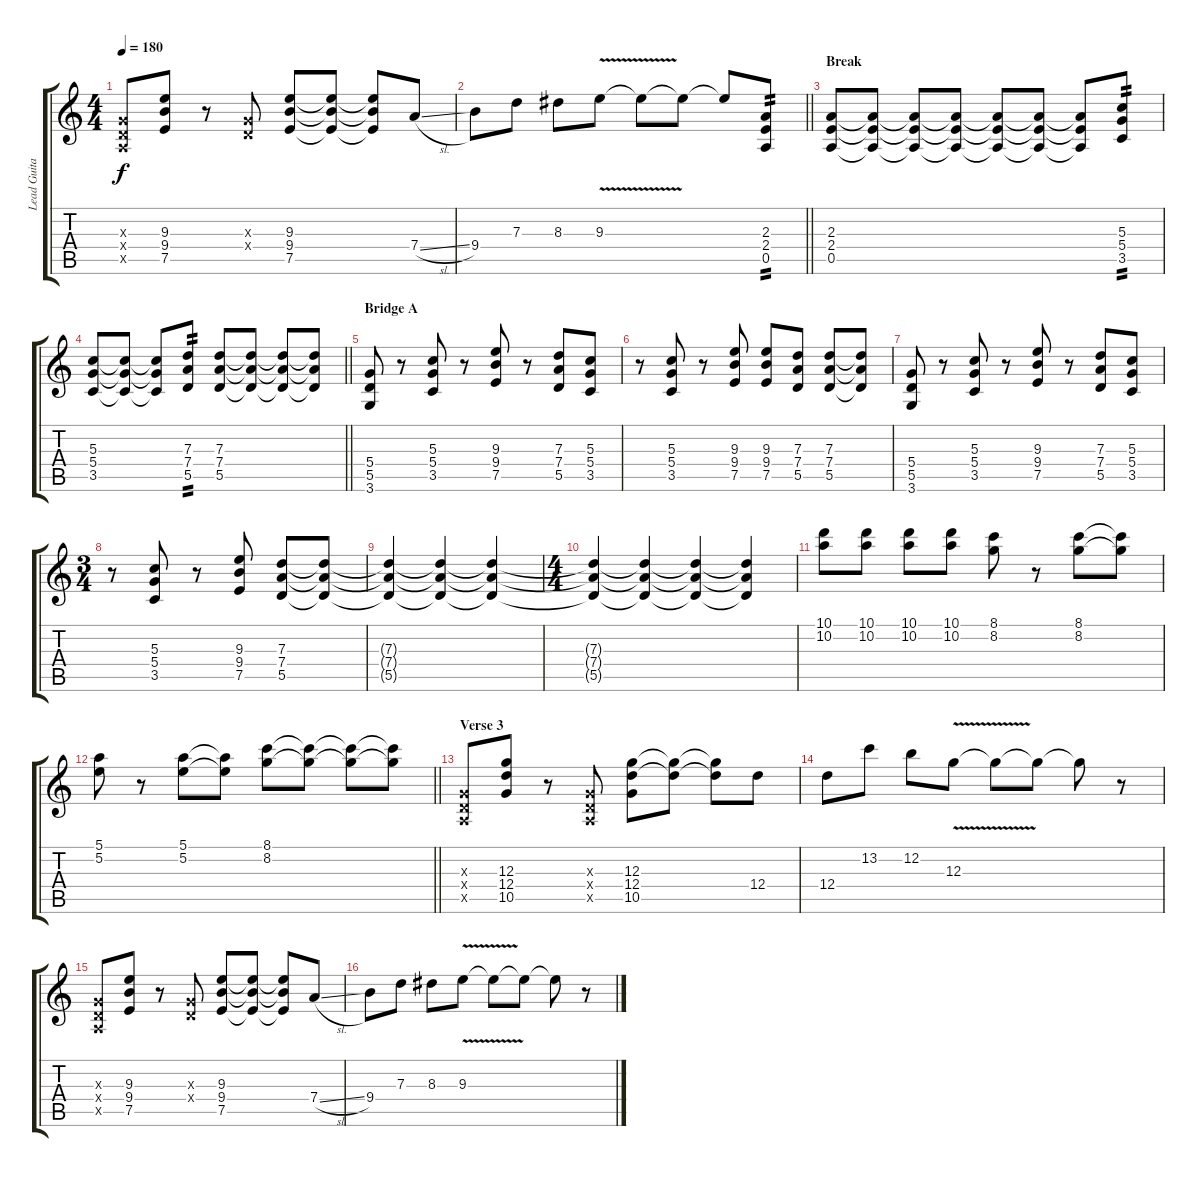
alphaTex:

\track ("Lead Guitar" "Lead Guita") {instrument overdrivenguitar}
\staff {score tabs}
\tuning (E4 B3 G3 D3 A2 E2) {hide}
\ts (4 4)
\tempo 180
\clef g2
\ks c
(0.3{x} 0.4{x} 0.5{x}).8{dy f} (9.3 9.4 7.5).8 r.8 (0.3{x} 0.4{x}).8 (9.3 9.4 7.5).8 (9.3{t} 9.4{t} 7.5{t}).8 (9.3{t} 9.4{t} 7.5{t}).8 7.4{sl}.8 |
\barLineRight lightlight
9.4.8 7.3.8 8.3.8 9.3{v}.8 9.3{t}.8 9.3{t}.8 9.3{t}.8 (2.3 2.4 0.5).8{tp 2} |
\section ("" "Break")
(2.3 2.4 0.5).8 (2.3{t} 2.4{t} 0.5{t}).8 (2.3{t} 2.4{t} 0.5{t}).8 (2.3{t} 2.4{t} 0.5{t}).8 (2.3{t} 2.4{t} 0.5{t}).8 (2.3{t} 2.4{t} 0.5{t}).8 (2.3{t} 2.4{t} 0.5{t}).8 (5.3 5.4 3.5).8{tp 2} |
\barLineRight lightlight
(5.3 5.4 3.5).8 (5.3{t} 5.4{t} 3.5{t}).8 (5.3{t} 5.4{t} 3.5{t}).8 (7.3 7.4 5.5).8{tp 2} (7.3 7.4 5.5).8 (7.3{t} 7.4{t} 5.5{t}).8 (7.3{t} 7.4{t} 5.5{t}).8 (7.3{t} 7.4{t} 5.5{t}).8 |
\section ("" "Bridge A")
(5.4 5.5 3.6).8 r.8 (5.3 5.4 3.5).8 r.8 (9.3 9.4 7.5).8 r.8 (7.3 7.4 5.5).8 (5.3 5.4 3.5).8 |
r.8 (5.3 5.4 3.5).8 r.8 (9.3 9.4 7.5).8 (9.3 9.4 7.5).8 (7.3 7.4 5.5).8 (7.3 7.4 5.5).8 (7.3{t} 7.4{t} 5.5{t}).8 |
(5.4 5.5 3.6).8 r.8 (5.3 5.4 3.5).8 r.8 (9.3 9.4 7.5).8 r.8 (7.3 7.4 5.5).8 (5.3 5.4 3.5).8 |
\ts (3 4)
r.8 (5.3 5.4 3.5).8 r.8 (9.3 9.4 7.5).8 (7.3 7.4 5.5).8 (7.3{t} 7.4{t} 5.5{t}).8 |
(7.3{t} 7.4{t} 5.5{t}).4 (7.3{t} 7.4{t} 5.5{t}).4 (7.3{t} 7.4{t} 5.5{t}).4 |
\ts (4 4)
(7.3{t} 7.4{t} 5.5{t}).4 (7.3{t} 7.4{t} 5.5{t}).4 (7.3{t} 7.4{t} 5.5{t}).4 (7.3{t} 7.4{t} 5.5{t}).4 |
(10.1 10.2).8 (10.1 10.2).8 (10.1 10.2).8 (10.1 10.2).8 (8.1 8.2).8 r.8 (8.1 8.2).8 (8.1{t} 8.2{t}).8 |
\barLineRight lightlight
(5.1 5.2).8 r.8 (5.1 5.2).8 (5.1{t} 5.2{t}).8 (8.1 8.2).8 (8.1{t} 8.2{t}).8 (8.1{t} 8.2{t}).8 (8.1{t} 8.2{t}).8 |
\section ("" "Verse 3")
(0.3{x} 0.4{x} 0.5{x}).8 (12.3 12.4 10.5).8 r.8 (0.3{x} 0.4{x} 0.5{x}).8 (12.3 12.4 10.5).8 (12.3{t} 12.4{t}).8 (12.3{t} 12.4{t}).8 12.4.8 |
12.4.8 13.2.8 12.2.8 12.3{v}.8 12.3{t}.8 12.3{t}.8 12.3{t}.8 r.8 |
(0.3{x} 0.4{x} 0.5{x}).8 (9.3 9.4 7.5).8 r.8 (0.3{x} 0.4{x}).8 (9.3 9.4 7.5).8 (9.3{t} 9.4{t} 7.5{t}).8 (9.3{t} 9.4{t} 7.5{t}).8 7.4{sl}.8 |
9.4.8 7.3.8 8.3.8 9.3{v}.8 9.3{t}.8 9.3{t}.8 9.3{t}.8 r.8
